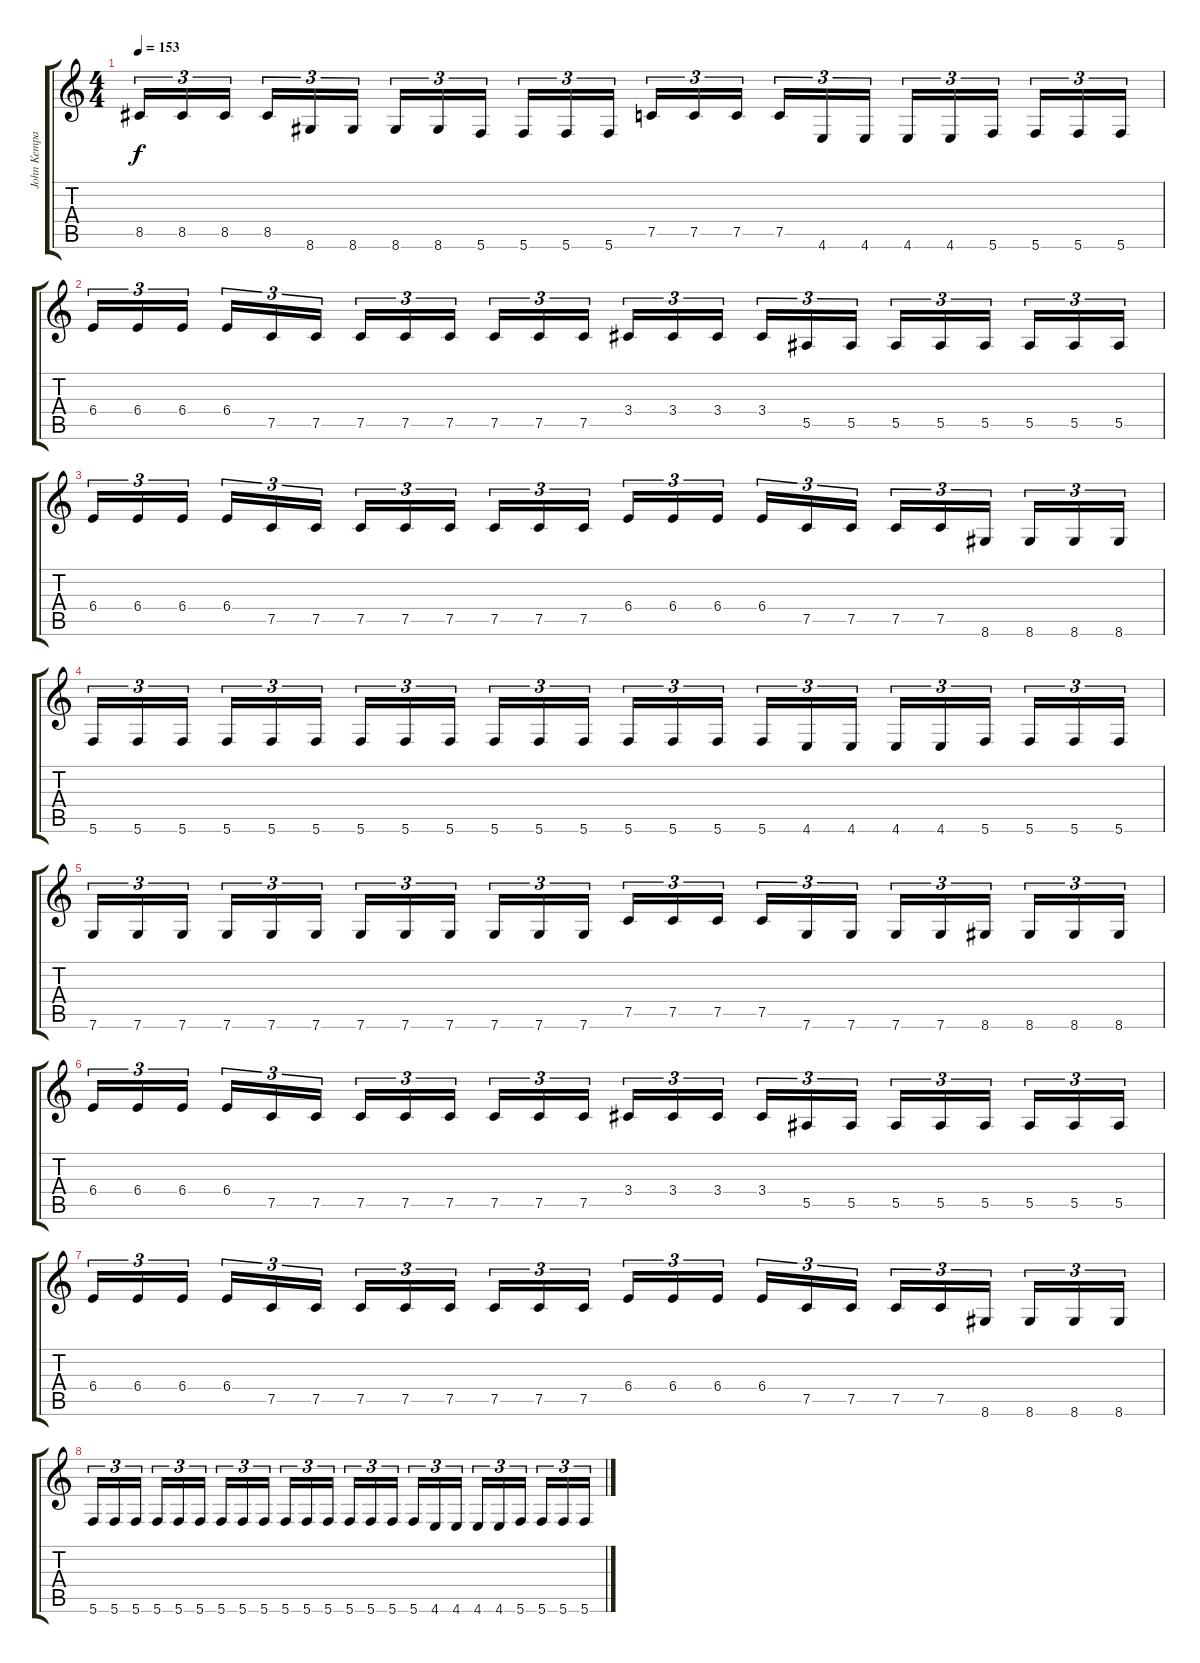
\track ("John Kempainen (Rhythm Guitar)" "John Kempa") {instrument distortionguitar}
\staff {score tabs}
\tuning (C4 G3 Eb3 Bb2 F2 C2) {hide}
\ts (4 4)
\tempo 153
\clef g2
\ks c
8.5.16{tu (3 2) dy f} 8.5.16{tu (3 2)} 8.5.16{tu (3 2)} 8.5.16{tu (3 2)} 8.6.16{tu (3 2)} 8.6.16{tu (3 2)} 8.6.16{tu (3 2)} 8.6.16{tu (3 2)} 5.6.16{tu (3 2)} 5.6.16{tu (3 2)} 5.6.16{tu (3 2)} 5.6.16{tu (3 2)} 7.5.16{tu (3 2)} 7.5.16{tu (3 2)} 7.5.16{tu (3 2)} 7.5.16{tu (3 2)} 4.6.16{tu (3 2)} 4.6.16{tu (3 2)} 4.6.16{tu (3 2)} 4.6.16{tu (3 2)} 5.6.16{tu (3 2)} 5.6.16{tu (3 2)} 5.6.16{tu (3 2)} 5.6.16{tu (3 2)} |
6.4.16{tu (3 2)} 6.4.16{tu (3 2)} 6.4.16{tu (3 2)} 6.4.16{tu (3 2)} 7.5.16{tu (3 2)} 7.5.16{tu (3 2)} 7.5.16{tu (3 2)} 7.5.16{tu (3 2)} 7.5.16{tu (3 2)} 7.5.16{tu (3 2)} 7.5.16{tu (3 2)} 7.5.16{tu (3 2)} 3.4.16{tu (3 2)} 3.4.16{tu (3 2)} 3.4.16{tu (3 2)} 3.4.16{tu (3 2)} 5.5.16{tu (3 2)} 5.5.16{tu (3 2)} 5.5.16{tu (3 2)} 5.5.16{tu (3 2)} 5.5.16{tu (3 2)} 5.5.16{tu (3 2)} 5.5.16{tu (3 2)} 5.5.16{tu (3 2)} |
6.4.16{tu (3 2)} 6.4.16{tu (3 2)} 6.4.16{tu (3 2)} 6.4.16{tu (3 2)} 7.5.16{tu (3 2)} 7.5.16{tu (3 2)} 7.5.16{tu (3 2)} 7.5.16{tu (3 2)} 7.5.16{tu (3 2)} 7.5.16{tu (3 2)} 7.5.16{tu (3 2)} 7.5.16{tu (3 2)} 6.4.16{tu (3 2)} 6.4.16{tu (3 2)} 6.4.16{tu (3 2)} 6.4.16{tu (3 2)} 7.5.16{tu (3 2)} 7.5.16{tu (3 2)} 7.5.16{tu (3 2)} 7.5.16{tu (3 2)} 8.6.16{tu (3 2)} 8.6.16{tu (3 2)} 8.6.16{tu (3 2)} 8.6.16{tu (3 2)} |
5.6.16{tu (3 2)} 5.6.16{tu (3 2)} 5.6.16{tu (3 2)} 5.6.16{tu (3 2)} 5.6.16{tu (3 2)} 5.6.16{tu (3 2)} 5.6.16{tu (3 2)} 5.6.16{tu (3 2)} 5.6.16{tu (3 2)} 5.6.16{tu (3 2)} 5.6.16{tu (3 2)} 5.6.16{tu (3 2)} 5.6.16{tu (3 2)} 5.6.16{tu (3 2)} 5.6.16{tu (3 2)} 5.6.16{tu (3 2)} 4.6.16{tu (3 2)} 4.6.16{tu (3 2)} 4.6.16{tu (3 2)} 4.6.16{tu (3 2)} 5.6.16{tu (3 2)} 5.6.16{tu (3 2)} 5.6.16{tu (3 2)} 5.6.16{tu (3 2)} |
7.6.16{tu (3 2)} 7.6.16{tu (3 2)} 7.6.16{tu (3 2)} 7.6.16{tu (3 2)} 7.6.16{tu (3 2)} 7.6.16{tu (3 2)} 7.6.16{tu (3 2)} 7.6.16{tu (3 2)} 7.6.16{tu (3 2)} 7.6.16{tu (3 2)} 7.6.16{tu (3 2)} 7.6.16{tu (3 2)} 7.5.16{tu (3 2)} 7.5.16{tu (3 2)} 7.5.16{tu (3 2)} 7.5.16{tu (3 2)} 7.6.16{tu (3 2)} 7.6.16{tu (3 2)} 7.6.16{tu (3 2)} 7.6.16{tu (3 2)} 8.6.16{tu (3 2)} 8.6.16{tu (3 2)} 8.6.16{tu (3 2)} 8.6.16{tu (3 2)} |
6.4.16{tu (3 2)} 6.4.16{tu (3 2)} 6.4.16{tu (3 2)} 6.4.16{tu (3 2)} 7.5.16{tu (3 2)} 7.5.16{tu (3 2)} 7.5.16{tu (3 2)} 7.5.16{tu (3 2)} 7.5.16{tu (3 2)} 7.5.16{tu (3 2)} 7.5.16{tu (3 2)} 7.5.16{tu (3 2)} 3.4.16{tu (3 2)} 3.4.16{tu (3 2)} 3.4.16{tu (3 2)} 3.4.16{tu (3 2)} 5.5.16{tu (3 2)} 5.5.16{tu (3 2)} 5.5.16{tu (3 2)} 5.5.16{tu (3 2)} 5.5.16{tu (3 2)} 5.5.16{tu (3 2)} 5.5.16{tu (3 2)} 5.5.16{tu (3 2)} |
6.4.16{tu (3 2)} 6.4.16{tu (3 2)} 6.4.16{tu (3 2)} 6.4.16{tu (3 2)} 7.5.16{tu (3 2)} 7.5.16{tu (3 2)} 7.5.16{tu (3 2)} 7.5.16{tu (3 2)} 7.5.16{tu (3 2)} 7.5.16{tu (3 2)} 7.5.16{tu (3 2)} 7.5.16{tu (3 2)} 6.4.16{tu (3 2)} 6.4.16{tu (3 2)} 6.4.16{tu (3 2)} 6.4.16{tu (3 2)} 7.5.16{tu (3 2)} 7.5.16{tu (3 2)} 7.5.16{tu (3 2)} 7.5.16{tu (3 2)} 8.6.16{tu (3 2)} 8.6.16{tu (3 2)} 8.6.16{tu (3 2)} 8.6.16{tu (3 2)} |
5.6.16{tu (3 2)} 5.6.16{tu (3 2)} 5.6.16{tu (3 2)} 5.6.16{tu (3 2)} 5.6.16{tu (3 2)} 5.6.16{tu (3 2)} 5.6.16{tu (3 2)} 5.6.16{tu (3 2)} 5.6.16{tu (3 2)} 5.6.16{tu (3 2)} 5.6.16{tu (3 2)} 5.6.16{tu (3 2)} 5.6.16{tu (3 2)} 5.6.16{tu (3 2)} 5.6.16{tu (3 2)} 5.6.16{tu (3 2)} 4.6.16{tu (3 2)} 4.6.16{tu (3 2)} 4.6.16{tu (3 2)} 4.6.16{tu (3 2)} 5.6.16{tu (3 2)} 5.6.16{tu (3 2)} 5.6.16{tu (3 2)} 5.6.16{tu (3 2)}
